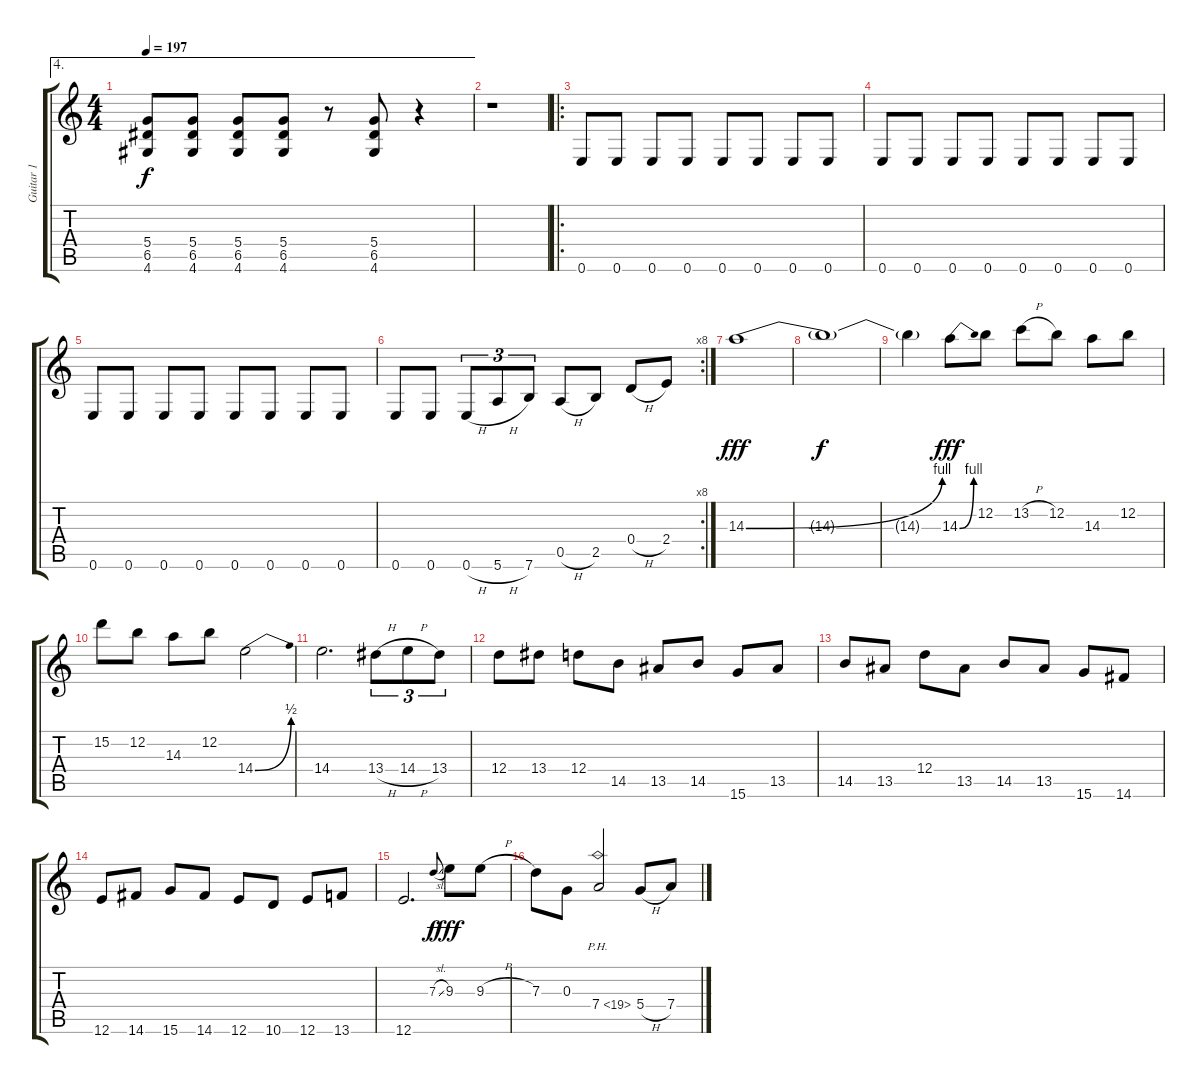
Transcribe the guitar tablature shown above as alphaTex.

\track ("Guitar 1" "Guitar 1") {instrument distortionguitar}
\staff {score tabs}
\tuning (E4 B3 G3 D3 A2 E2) {hide}
\ae 4
\ts (4 4)
\tempo 197
\clef g2
\ks c
(5.4 6.5 4.6).8{dy f} (5.4 6.5 4.6).8 (5.4 6.5 4.6).8 (5.4 6.5 4.6).8 r.8 (5.4 6.5 4.6).8 r.4 |
r.1 |
\ro
0.6.8 0.6.8 0.6.8 0.6.8 0.6.8 0.6.8 0.6.8 0.6.8 |
0.6.8 0.6.8 0.6.8 0.6.8 0.6.8 0.6.8 0.6.8 0.6.8 |
0.6.8 0.6.8 0.6.8 0.6.8 0.6.8 0.6.8 0.6.8 0.6.8 |
\rc 8
0.6.8 0.6.8 0.6{h}.8{tu (3 2)} 5.6{h}.8{tu (3 2)} 7.6.8{tu (3 2)} 0.5{h}.8 2.5.8 0.4{h}.8 2.4.8 |
14.3{be (bend 0 0 60 4)}.1{dy fff volume 16 instrument overdrivenguitar} |
14.3{t}.1{dy f} |
14.3{t}.4 14.3{be (bend 0 0 60 4)}.8{dy fff} 12.2.8 13.2{h}.8 12.2.8 14.3.8 12.2.8 |
15.2.8 12.2.8 14.3.8 12.2.8 14.4{be (bend 0 0 60 2)}.2 |
14.4.2{d} 13.4{h}.8{tu (3 2)} 14.4{h}.8{tu (3 2)} 13.4.8{tu (3 2)} |
12.4.8 13.4.8 12.4.8 14.5.8 13.5.8 14.5.8 15.6.8 13.5.8 |
14.5.8 13.5.8 12.4.8 13.5.8 14.5.8 13.5.8 15.6.8 14.6.8 |
12.6.8 14.6.8 15.6.8 14.6.8 12.6.8 10.6.8 12.6.8 13.6.8 |
12.6.2{d} 7.3{sl}.8{gr onbeat dy f} 9.3.8{dy fff} 9.3{h}.8 |
7.3.8 0.3.8 7.4{ph 12}.2 5.4{h}.8 7.4.8
